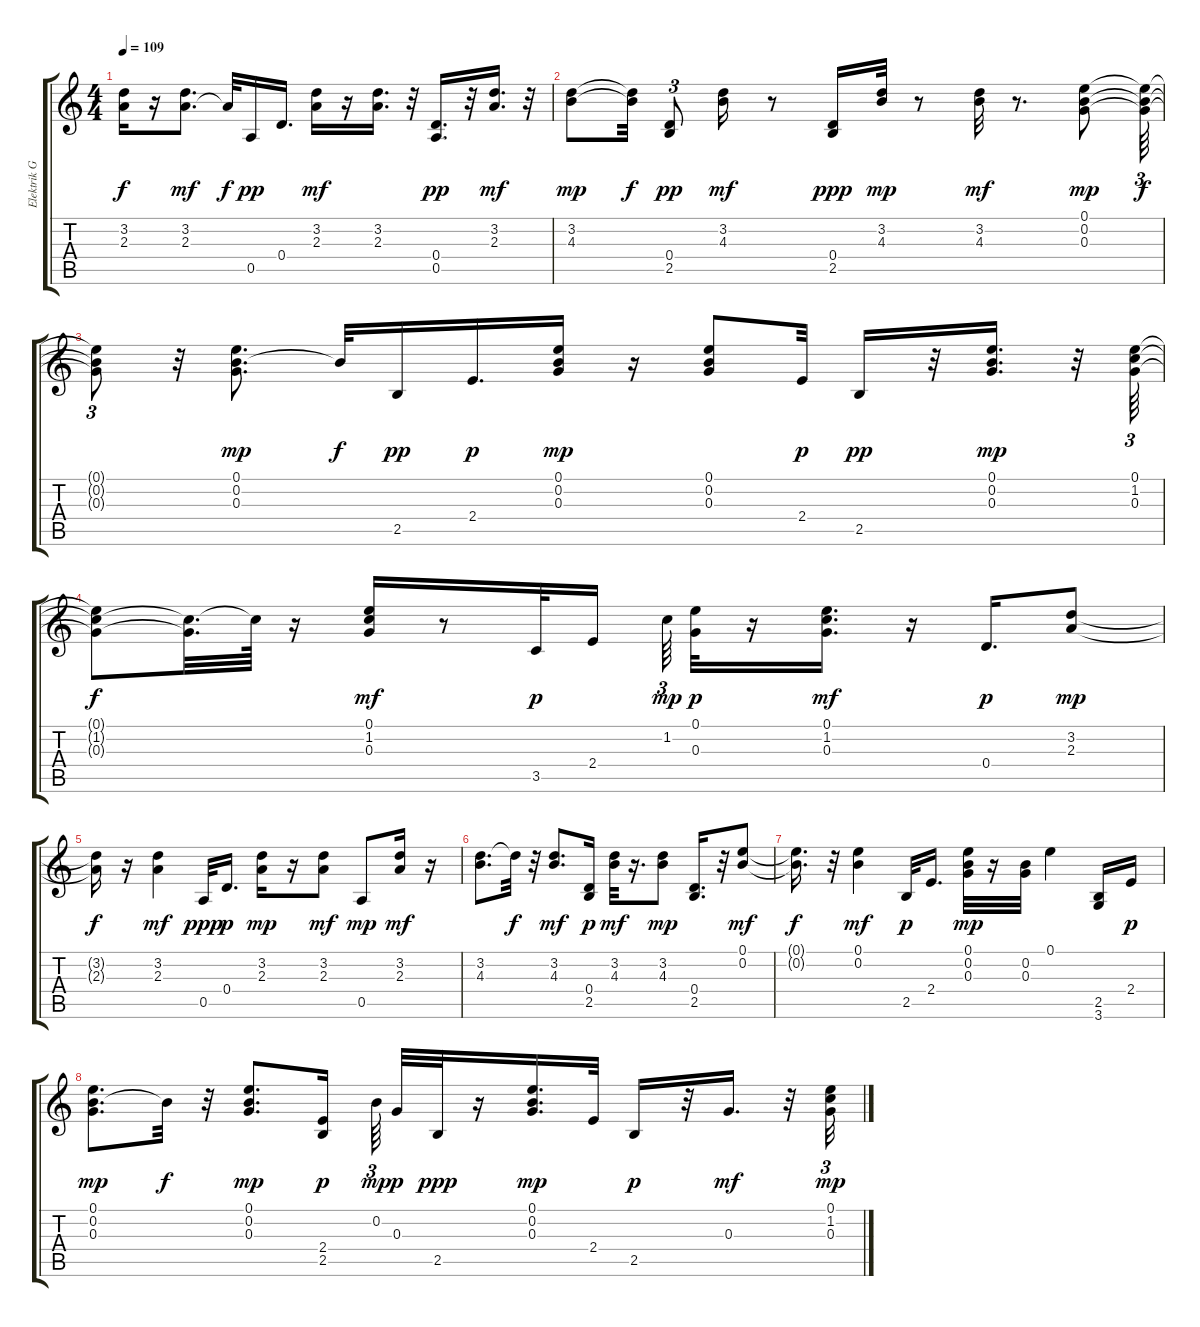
\track ("Elektrik Guitar" "Elektrik G") {instrument electricguitarjazz}
\staff {score tabs}
\tuning (E4 B3 G3 D3 A2 E2) {hide}
\ts (4 4)
\tempo 109
\clef g2
\ks c
(3.2{t} 2.3{t}).16{dy f} r.16 (3.2 2.3).8{d dy mf} 2.3{t}.32{dy f} 0.5.16{dy pp} 0.4.16{d} (3.2 2.3).16{dy mf} r.16 (3.2 2.3).16{d} r.32 (0.4 0.5).16{d dy pp} r.32 (3.2 2.3).16{d dy mf} r.32 |
(3.2 4.3).8{dy mp} (3.2{t} 4.3{t}).32{dy f} (0.4 2.5).8{tu (3 2) dy pp} (3.2 4.3).16{dy mf} r.8 (0.4 2.5).16{dy ppp} (3.2 4.3).32{dy mp} r.8 (3.2 4.3).32{dy mf} r.8{d} (0.1 0.2 0.3).8{dy mp} (0.1{t} 0.2{t} 0.3{t}).64{tu (3 2) dy f} |
(0.1{t} 0.2{t} 0.3{t}).8{tu (3 2)} r.32 (0.1 0.2 0.3).8{d dy mp} 0.2{t}.32{dy f} 2.5.16{dy pp} 2.4.16{d dy p} (0.1 0.2 0.3).16{dy mp} r.16 (0.1 0.2 0.3).8 2.4.32{dy p} 2.5.16{dy pp} r.32 (0.1 0.2 0.3).16{d dy mp} r.32 (0.1 1.2 0.3).64{tu (3 2)} |
(0.1{t} 1.2{t} 0.3{t}).8{dy f} (1.2{t} 0.3{t}).32{d} 1.2{t}.64 r.16 (0.1 1.2 0.3).16{dy mf} r.8 3.5.32{dy p} 2.4.16 1.2.64{tu (3 2) dy mp} (0.1 0.3).32{dy p} r.16 (0.1 1.2 0.3).16{d dy mf} r.16 0.4.16{d dy p} (3.2 2.3).8{dy mp} |
(3.2{t} 2.3{t}).16{dy f} r.16 (3.2 2.3).4{dy mf} 0.5.32{dy ppp} 0.4.16{d dy p} (3.2 2.3).16{dy mp} r.16 (3.2 2.3).8{dy mf} 0.5.8{dy mp} (3.2 2.3).16{dy mf} r.16 |
(3.2 4.3).8{d} 3.2{t}.32{dy f} r.32 (3.2 4.3).8{d dy mf} (0.4 2.5).16{dy p} (3.2 4.3).32{dy mf} r.16{d} (3.2 4.3).8{dy mp} (0.4 2.5).16{d} r.32 (0.1 0.2).8{dy mf} |
(0.1{t} 0.2{t}).16{d dy f} r.32 (0.1 0.2).4{dy mf} 2.5.32{dy p} 2.4.16{d} (0.1 0.2 0.3).32{dy mp} r.16 (0.2 0.3).32 0.1.4 (2.5 3.6).16 2.4.16{dy p} |
(0.1 0.2 0.3).8{d dy mp} 0.2{t}.32{dy f} r.32 (0.1 0.2 0.3).8{d dy mp} (2.4 2.5).16{dy p} 0.2.64{tu (3 2) dy mp beam splitsecondary} 0.3.32{dy p} 2.5.32{dy ppp} r.16 (0.1 0.2 0.3).16{d dy mp} 2.4.32 2.5.16{dy p} r.32 0.3.16{d dy mf} r.32 (0.1 1.2 0.3).32{tu (3 2) dy mp}
